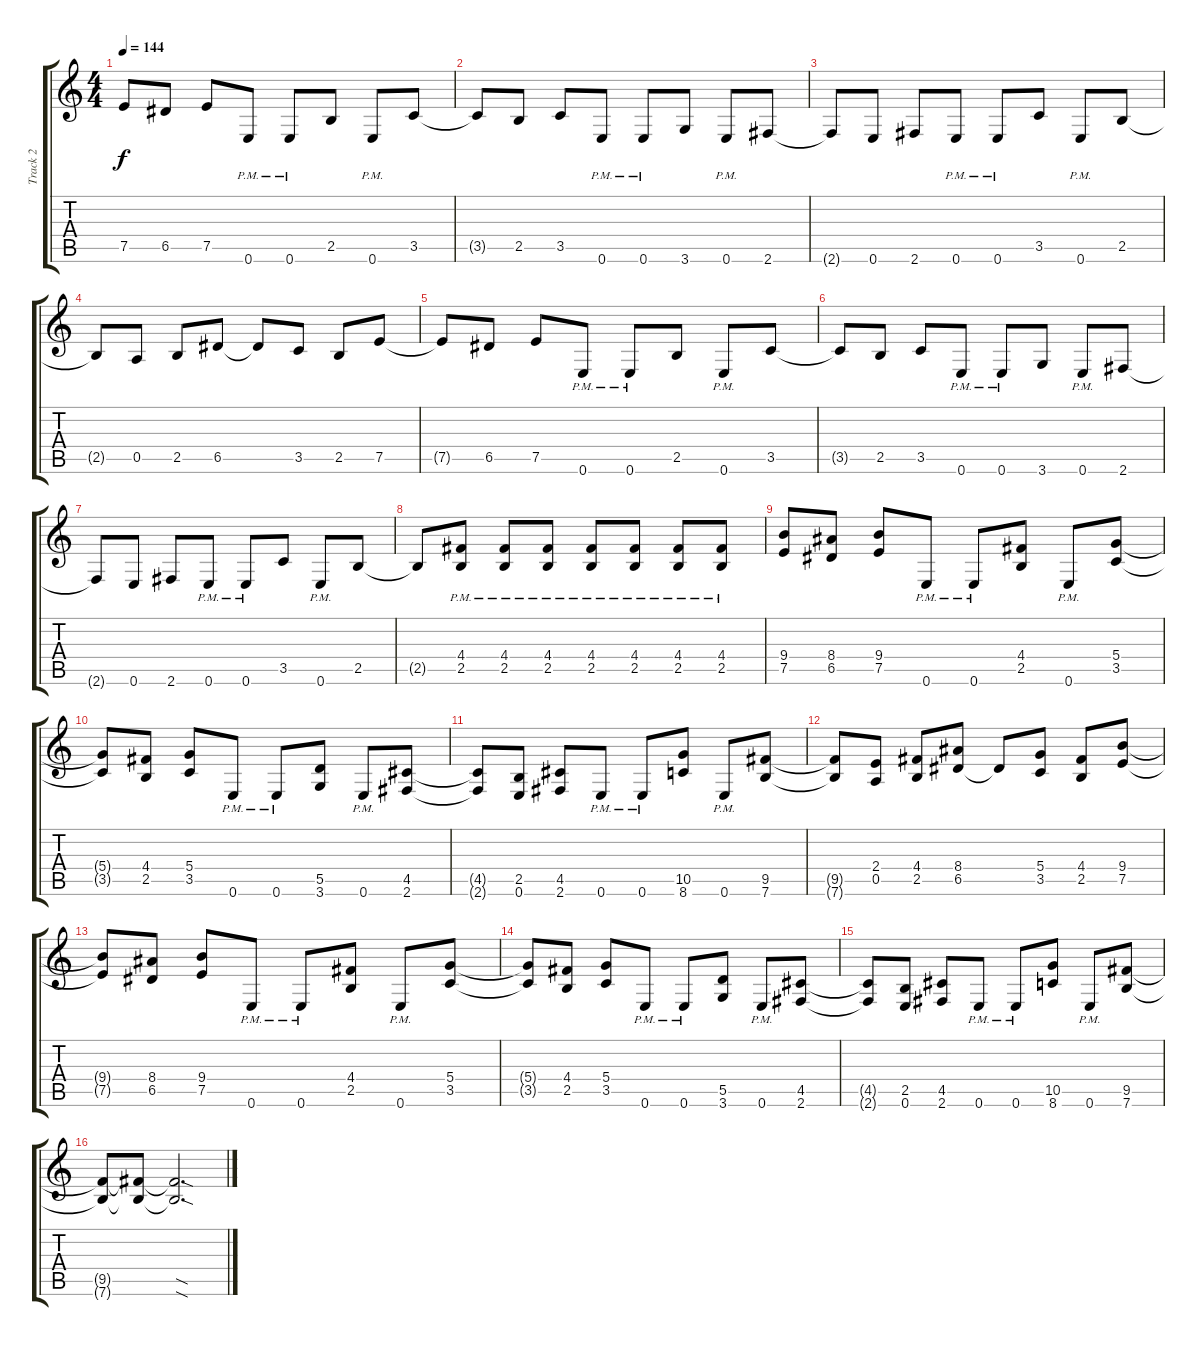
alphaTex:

\track ("Track 2" "Track 2") {instrument distortionguitar}
\staff {score tabs}
\tuning (E4 B3 G3 D3 A2 E2) {hide}
\ts (4 4)
\tempo 144
\clef g2
\ks c
7.5.8{dy f} 6.5.8 7.5.8 0.6{pm}.8 0.6{pm}.8 2.5.8 0.6{pm}.8 3.5.8 |
3.5{t}.8 2.5.8 3.5.8 0.6{pm}.8 0.6{pm}.8 3.6.8 0.6{pm}.8 2.6.8 |
2.6{t}.8 0.6.8 2.6.8 0.6{pm}.8 0.6{pm}.8 3.5.8 0.6{pm}.8 2.5.8 |
2.5{t}.8 0.5.8 2.5.8 6.5.8 6.5{t}.8 3.5.8 2.5.8 7.5.8 |
7.5{t}.8 6.5.8 7.5.8 0.6{pm}.8 0.6{pm}.8 2.5.8 0.6{pm}.8 3.5.8 |
3.5{t}.8 2.5.8 3.5.8 0.6{pm}.8 0.6{pm}.8 3.6.8 0.6{pm}.8 2.6.8 |
2.6{t}.8 0.6.8 2.6.8 0.6{pm}.8 0.6{pm}.8 3.5.8 0.6{pm}.8 2.5.8 |
2.5{t}.8 (4.4{pm} 2.5{pm}).8 (4.4{pm} 2.5{pm}).8 (4.4{pm} 2.5{pm}).8 (4.4{pm} 2.5{pm}).8 (4.4{pm} 2.5{pm}).8 (4.4{pm} 2.5{pm}).8 (4.4{pm} 2.5{pm}).8 |
(9.4 7.5).8 (8.4 6.5).8 (9.4 7.5).8 0.6{pm}.8 0.6{pm}.8 (4.4 2.5).8 0.6{pm}.8 (5.4 3.5).8 |
(5.4{t} 3.5{t}).8 (4.4 2.5).8 (5.4 3.5).8 0.6{pm}.8 0.6{pm}.8 (5.5 3.6).8 0.6{pm}.8 (4.5 2.6).8 |
(4.5{t} 2.6{t}).8 (2.5 0.6).8 (4.5 2.6).8 0.6{pm}.8 0.6{pm}.8 (10.5 8.6).8 0.6{pm}.8 (9.5 7.6).8 |
(9.5{t} 7.6{t}).8 (2.4 0.5).8 (4.4 2.5).8 (8.4 6.5).8 6.5{t}.8 (5.4 3.5).8 (4.4 2.5).8 (9.4 7.5).8 |
(9.4{t} 7.5{t}).8 (8.4 6.5).8 (9.4 7.5).8 0.6{pm}.8 0.6{pm}.8 (4.4 2.5).8 0.6{pm}.8 (5.4 3.5).8 |
(5.4{t} 3.5{t}).8 (4.4 2.5).8 (5.4 3.5).8 0.6{pm}.8 0.6{pm}.8 (5.5 3.6).8 0.6{pm}.8 (4.5 2.6).8 |
(4.5{t} 2.6{t}).8 (2.5 0.6).8 (4.5 2.6).8 0.6{pm}.8 0.6{pm}.8 (10.5 8.6).8 0.6{pm}.8 (9.5 7.6).8 |
(9.5{t} 7.6{t}).8 (9.5{t} 7.6{t}).8 (9.5{sod t} 7.6{sod t}).2{d}
